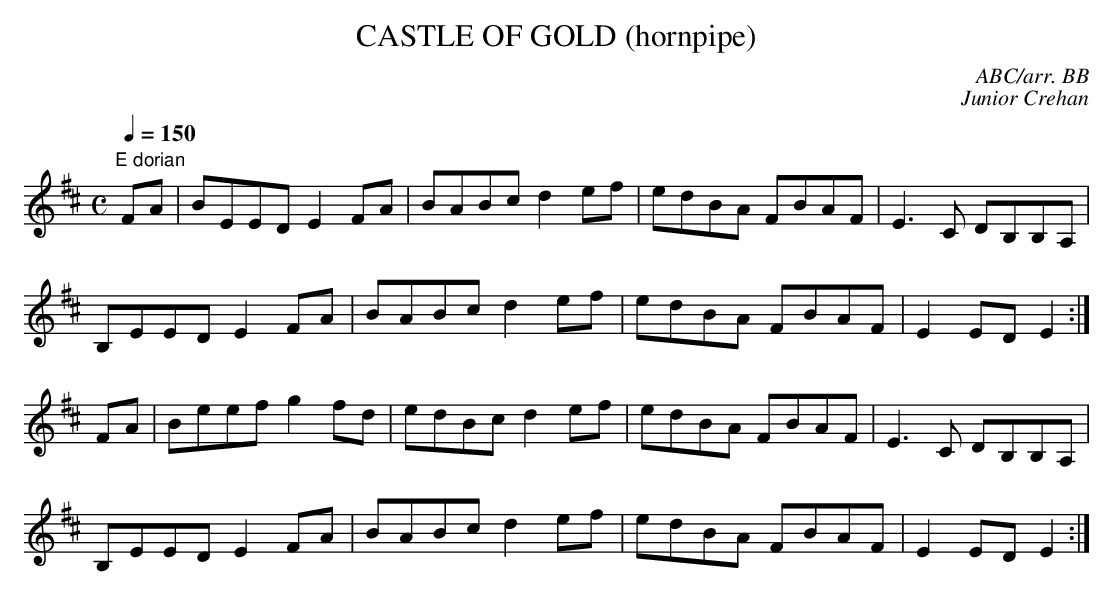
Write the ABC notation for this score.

X:1
T:CASTLE OF GOLD (hornpipe)
C:ABC/arr. BB
C:Junior Crehan
L:1/8
Q:1/4=150
M:C
K:D
"E dorian"
FA|BEED E2FA|BABc d2ef|edBA FBAF|E3C DB,B,A,|
B,EED E2FA|BABc d2ef|edBA FBAF|E2ED E2:|
FA|Beef g2fd|edBc d2ef|edBA FBAF|E3C DB,B,A,|
B,EED E2FA|BABc d2ef|edBA FBAF|E2ED E2:|
